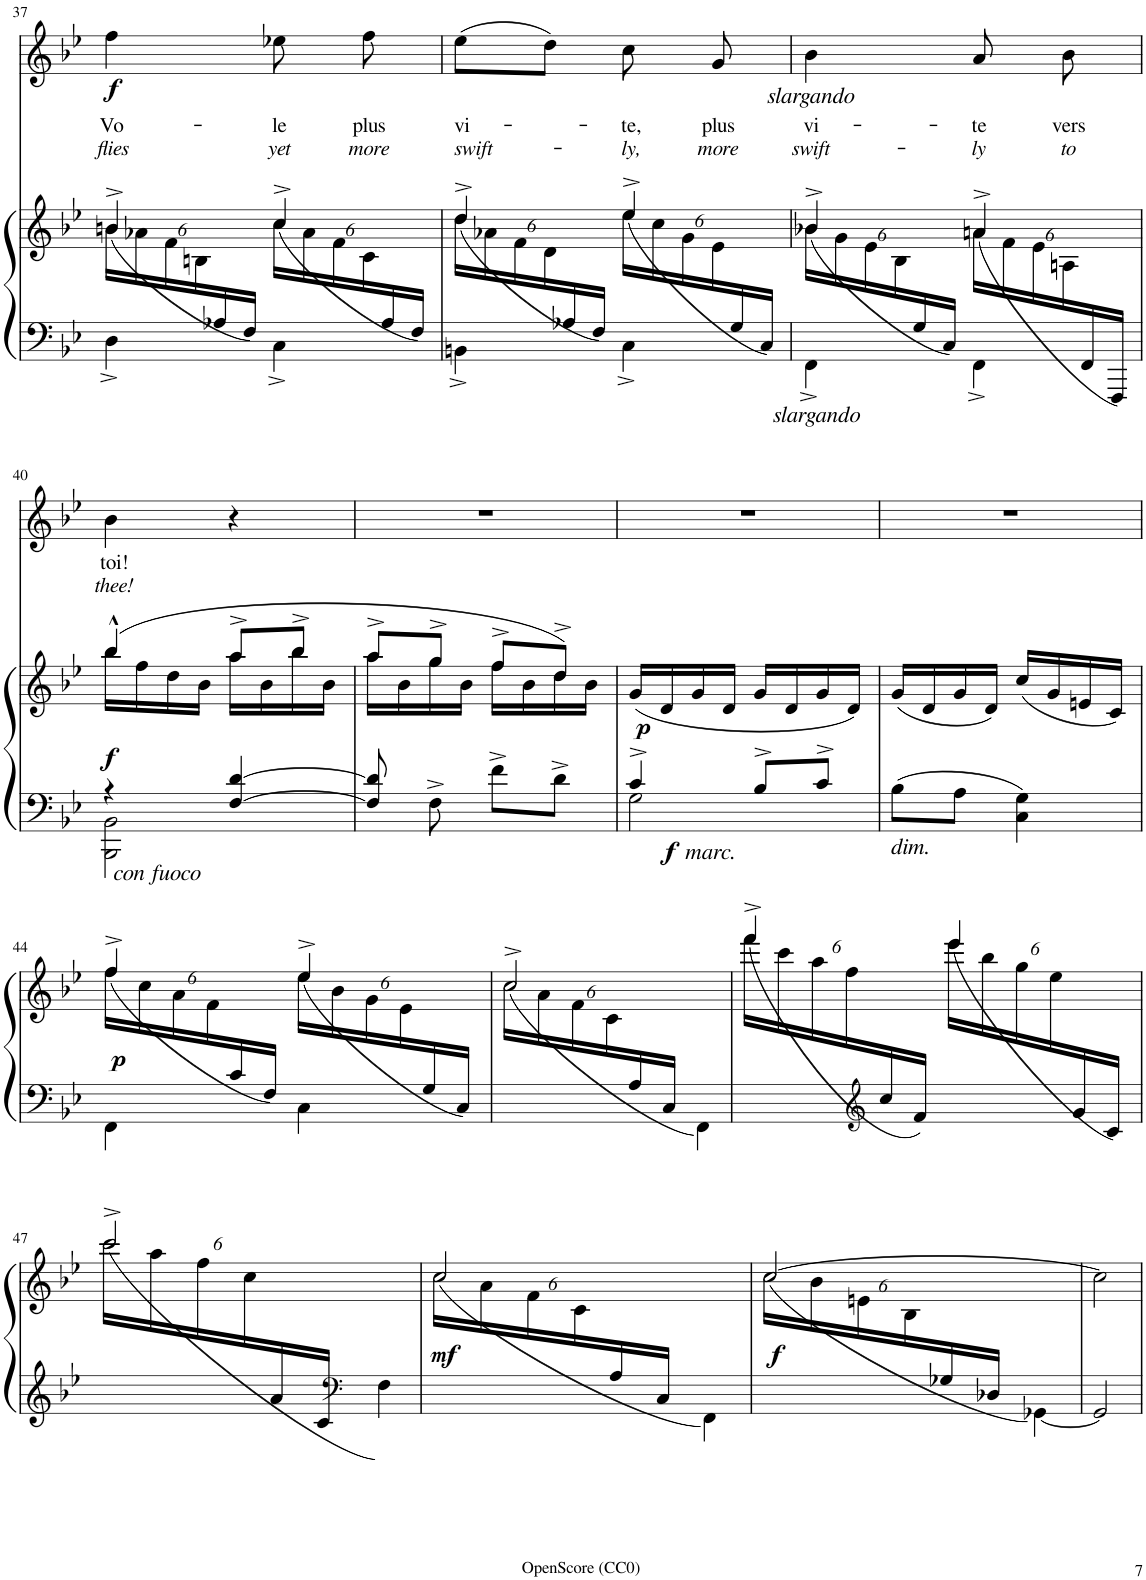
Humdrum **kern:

**kern	**kern	**dynam	**kern	**text	**text	**dynam
*part2	*part2	*part2	*part1	*part1	*part1	*part1
*staff3	*staff2	*staff2/3	*staff1	*staff1	*staff1	*staff1
*I"Piano	*	*	*I"Voice	*	*	*
*I'Pno	*	*	*	*	*	*
!!LO:PB:g=z
*clefF4	*clefG2	*	*clefG2	*	*	*
*k[b-e-]	*k[b-e-]	*	*k[b-e-]	*	*	*
*M2/4	*M2/4	*	*M2/4	*	*	*
=37	=37	=37	=37	=37	=37	=37
*^	*^	*	*	*	*	*
*	*	*	*Xbrackettup	*	*	*	*	*
!	!	!	!	!	!	!LO:LY:b	!LO:LY:b	!LO:DY:b
6ryy	4D^<\	(4bn^/	24b\LL	.	4ff\	Vo-	flies	f
.	.	.	24a-X\	.	.	.	.	.
.	.	.	24f\	.	.	.	.	.
.	.	.	24Bn\	.	.	.	.	.
24A-X/	.	.	12ryy	.	.	.	.	.
24F/JJ)	.	.	.	.	.	.	.	.
!	!	!	!	!	!	!LO:LY:b	!LO:LY:b	!
6ryy	4C^<\	(4cc^/	24cc\LL	.	8ee-X\	-le	yet	.
.	.	.	24a-\	.	.	.	.	.
.	.	.	24f\	.	.	.	.	.
!	!	!	!	!	!	!LO:LY:b	!LO:LY:b	!
.	.	.	24c\	.	8ff\	plus	more	.
24A-/	.	.	12ryy	.	.	.	.	.
24F/JJ)	.	.	.	.	.	.	.	.
=38	=38	=38	=38	=38	=38	=38	=38	=38
!	!	!	!	!	!	!LO:LY:b	!LO:LY:b	!
6ryy	4BBn^<\	(4dd^/	24dd\LL	.	(8ee-\L	vi-	swift-	.
.	.	.	24a-X\	.	.	.	.	.
.	.	.	24f\	.	.	.	.	.
.	.	.	24d\	.	8dd\J)	.	.	.
24A-X/	.	.	12ryy	.	.	.	.	.
24F/JJ)	.	.	.	.	.	.	.	.
!	!	!	!	!	!	!LO:LY:b	!LO:LY:b	!
6ryy	4C^<\	(4ee-^/	24ee-\LL	.	8cc\	-te,	-ly,	.
.	.	.	24cc\	.	.	.	.	.
.	.	.	24g\	.	.	.	.	.
!	!	!	!	!	!	!LO:LY:b	!LO:LY:b	!
.	.	.	24e-\	.	8g/	plus	more	.
24G/	.	.	12ryy	.	.	.	.	.
24C/JJ)	.	.	.	.	.	.	.	.
=39	=39	=39	=39	=39	=39	=39	=39	=39
!	!	!	!	!	!LO:TX:b:i:t=slargando	!	!	!
!LO:TX:b:i:t=slargando	!	!	!	!	!	!	!	!
!	!	!	!	!	!	!LO:LY:b	!LO:LY:b	!
6ryy	4FF^<\	(4b-X^/	24b-\LL	.	4b-\	vi-	swift-	.
.	.	.	24g\	.	.	.	.	.
.	.	.	24e-\	.	.	.	.	.
.	.	.	24B-\	.	.	.	.	.
24G/	.	.	12ryy	.	.	.	.	.
24C/JJ)	.	.	.	.	.	.	.	.
!	!	!	!	!	!	!LO:LY:b	!LO:LY:b	!
6ryy	4FF^<\	(4an^/	24a\LL	.	8a/	-te	-ly	.
.	.	.	24f\	.	.	.	.	.
.	.	.	24e-\	.	.	.	.	.
!	!	!	!	!	!	!LO:LY:b	!LO:LY:b	!
.	.	.	24An\	.	8b-\	vers	to	.
24FF/	.	.	12ryy	.	.	.	.	.
24FFF/JJ)	.	.	.	.	.	.	.	.
!!LO:LB:g=z
=40	=40	=40	=40	=40	=40	=40	=40	=40
!LO:TX:b:i:t=con fuoco	!	!	!	!	!	!	!	!
!	!	!	!	!LO:DY:b	!	!LO:LY:b	!LO:LY:b	!
4r	2BBB-\ 2BB-\	(4bb-^^/	16bb-\LL	f	4b-\	toi!	thee!	.
.	.	.	16ff\	.	.	.	.	.
.	.	.	16dd\	.	.	.	.	.
.	.	.	16b-\JJ	.	.	.	.	.
[4F/ [4d/	.	8aa^/L	16aa\LL	.	4r	.	.	.
.	.	.	16b-\	.	.	.	.	.
.	.	8bb-^/J	16bb-\	.	.	.	.	.
.	.	.	16b-\JJ	.	.	.	.	.
*v	*v	*	*	*	*	*	*	*
=41	=41	=41	=41	=41	=41	=41	=41
8F/] 8d/]	8aa^/L	16aa\LL	.	2r	.	.	.
.	.	16b-\	.	.	.	.	.
8F^\	8gg^/J	16gg\	.	.	.	.	.
.	.	16b-\JJ	.	.	.	.	.
8f^\L	8ff^/L	16ff\LL	.	.	.	.	.
.	.	16b-\	.	.	.	.	.
8d^\J	8dd^/J)	16dd\	.	.	.	.	.
.	.	16b-\JJ	.	.	.	.	.
=42	=42	=42	=42	=42	=42	=42	=42
*^	*	*	*	*	*	*	*
!	!	!	!	!LO:DY:b=2	!	!	!	!
!	!	!	!	!LO:DY:n=1:b=2	!	!	!	!
!	!	!	!	!LO:DY:n=2:b	!	!	!	!
*	*	*v	*v	*	*	*	*	*
4c^/	2G\	(16g/LL	f other-dynamics p	2r	.	.	.
.	.	16d/	.	.	.	.	.
.	.	16g/	.	.	.	.	.
.	.	16d/JJ	.	.	.	.	.
8B-^/L	.	16g/LL	.	.	.	.	.
.	.	16d/	.	.	.	.	.
8c^/J	.	16g/	.	.	.	.	.
.	.	16d/JJ)	.	.	.	.	.
*v	*v	*	*	*	*	*	*
=43	=43	=43	=43	=43	=43	=43
!LO:TX:b:i:t=dim.	!	!	!	!	!	!
8B-\L	(16g/LL	.	2r	.	.	.
.	16d/	.	.	.	.	.
8A\J	16g/	.	.	.	.	.
.	16d/JJ)	.	.	.	.	.
4C\ 4G\	(16cc/LL	.	.	.	.	.
.	16g/	.	.	.	.	.
.	16en/	.	.	.	.	.
.	16c/JJ)	.	.	.	.	.
!!LO:LB:g=z
=44	=44	=44	=44	=44	=44	=44
*^	*^	*	*	*	*	*
!	!	!	!	!LO:DY:b	!	!	!	!
6ryy	4FF\	(4ff^/	24ff\LL	p	2r	.	.	.
.	.	.	24cc\	.	.	.	.	.
.	.	.	24a\	.	.	.	.	.
.	.	.	24f\	.	.	.	.	.
24c/	.	.	12ryy	.	.	.	.	.
24F/JJ)	.	.	.	.	.	.	.	.
6ryy	4C\	(4ee-^/	24ee-\LL	.	.	.	.	.
.	.	.	24b-\	.	.	.	.	.
.	.	.	24g\	.	.	.	.	.
.	.	.	24e-\	.	.	.	.	.
24G/	.	.	12ryy	.	.	.	.	.
24C/JJ)	.	.	.	.	.	.	.	.
=45	=45	=45	=45	=45	=45	=45	=45	=45
!	!	!	!LO:N:head=open	!	!	!	!	!
6ryy	2ryy	(2cc^/	24cc\LL	.	2r	.	.	.
.	.	.	24a\	.	.	.	.	.
.	.	.	24f\	.	.	.	.	.
.	.	.	24c\	.	.	.	.	.
24A/	.	.	3ryy	.	.	.	.	.
24C/JJ	.	.	.	.	.	.	.	.
4FF\)	.	.	.	.	.	.	.	.
=46	=46	=46	=46	=46	=46	=46	=46	=46
6ryy	4ryy	(4fff^/	24fff\LL	.	2r	.	.	.
.	.	.	24ccc\	.	.	.	.	.
.	.	.	24aa\	.	.	.	.	.
.	.	.	24ff\	.	.	.	.	.
*clefG2	*	*	*	*	*	*	*	*
24cc/	.	.	12ryy	.	.	.	.	.
24f/JJ)	.	.	.	.	.	.	.	.
6ryy	4ryy	(4eee-/	24eee-\LL	.	.	.	.	.
.	.	.	24bb-\	.	.	.	.	.
.	.	.	24gg\	.	.	.	.	.
.	.	.	24ee-\	.	.	.	.	.
24g/	.	.	12ryy	.	.	.	.	.
24c/JJ)	.	.	.	.	.	.	.	.
!!LO:LB:g=z
=47	=47	=47	=47	=47	=47	=47	=47	=47
!	!	!	!LO:N:head=open	!	!	!	!	!
6ryy	4ryy	(2ccc^/	24ccc\LL	.	2r	.	.	.
.	.	.	24aa\	.	.	.	.	.
.	.	.	24ff\	.	.	.	.	.
.	.	.	24cc\	.	.	.	.	.
24a/	.	.	3ryy	.	.	.	.	.
24c/JJ	.	.	.	.	.	.	.	.
*clefF4	*	*	*	*	*	*	*	*
4F\)	4ryy	.	.	.	.	.	.	.
=48	=48	=48	=48	=48	=48	=48	=48	=48
!	!	!	!LO:N:head=open	!LO:DY:b	!	!	!	!
6ryy	2ryy	(2cc/	24cc\LL	mf	2r	.	.	.
.	.	.	24a\	.	.	.	.	.
.	.	.	24f\	.	.	.	.	.
.	.	.	24c\	.	.	.	.	.
24A/	.	.	3ryy	.	.	.	.	.
24C/JJ	.	.	.	.	.	.	.	.
4FF\)	.	.	.	.	.	.	.	.
=49	=49	=49	=49	=49	=49	=49	=49	=49
!	!	!	!LO:N:head=open	!LO:DY:b	!	!	!	!
6ryy	2ryy	([2cc/	24cc\LL	f	2r	.	.	.
.	.	.	24b-\	.	.	.	.	.
.	.	.	24en\	.	.	.	.	.
.	.	.	24B-\	.	.	.	.	.
24G-X/	.	.	3ryy	.	.	.	.	.
24D-X/JJ	.	.	.	.	.	.	.	.
[4GG-X\)	.	.	.	.	.	.	.	.
*v	*v	*	*	*	*	*	*	*
*	*v	*v	*	*	*	*	*
=50	=50	=50	=50	=50	=50	=50
2GG-/]	2cc\]	.	2r	.	.	.
=	=	=	=	=	=	=
*-	*-	*-	*-	*-	*-	*-
